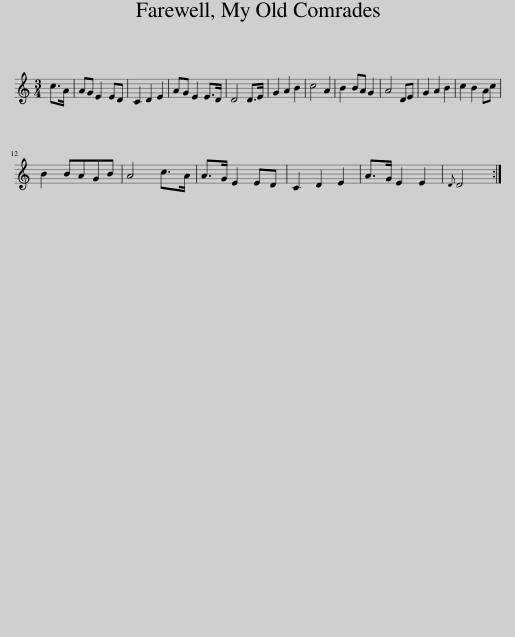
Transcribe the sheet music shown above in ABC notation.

X:1
L:1/8
M:3/4
I:linebreak $
K:C
V:1 treble
V:1
 c>A | AG E2 ED | C2 D2 E2 | AG E2 E>D | D4 D>E | %5
 G2 A2 B2 | c4 A2 | B2 BA G2 | A4 DE | G2 A2 B2 | %10
 c2 B2 Ac |$ B2 BAGB | A4 c>A | A>G E2 ED | C2 D2 E2 | %15
 A>G E2 E2 |{D} D4 :| %17
